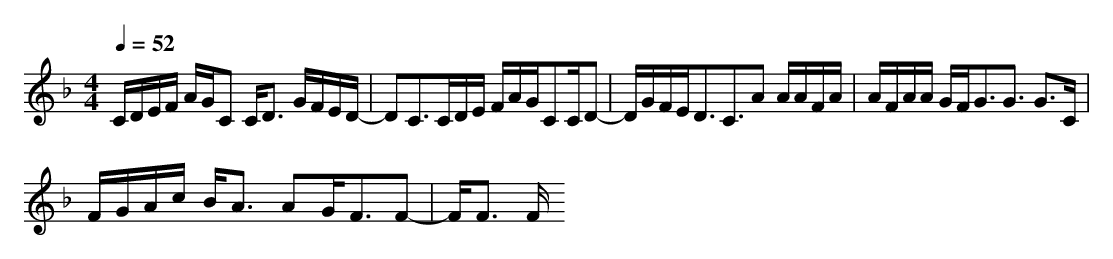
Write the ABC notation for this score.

X:1
T:
M: 4/4
L: 1/8
Q:1/4=52
K:F % 1 flats
C/2D/2E/2F/2 A/2G/2C C<D G/2F/2E/2D/2-|DC3/2C/2D/2E/2 F/2A/2G/2CC/2D-|D/2G/2F/2E<DC3/2A A/2A/2F/2A/2|A/2F/2A/2A/2 G/2F<GG3/2 G3/2C/2|
F/2G/2A/2c/2 B<A AG<FF-|F/2F3/2 F/2
